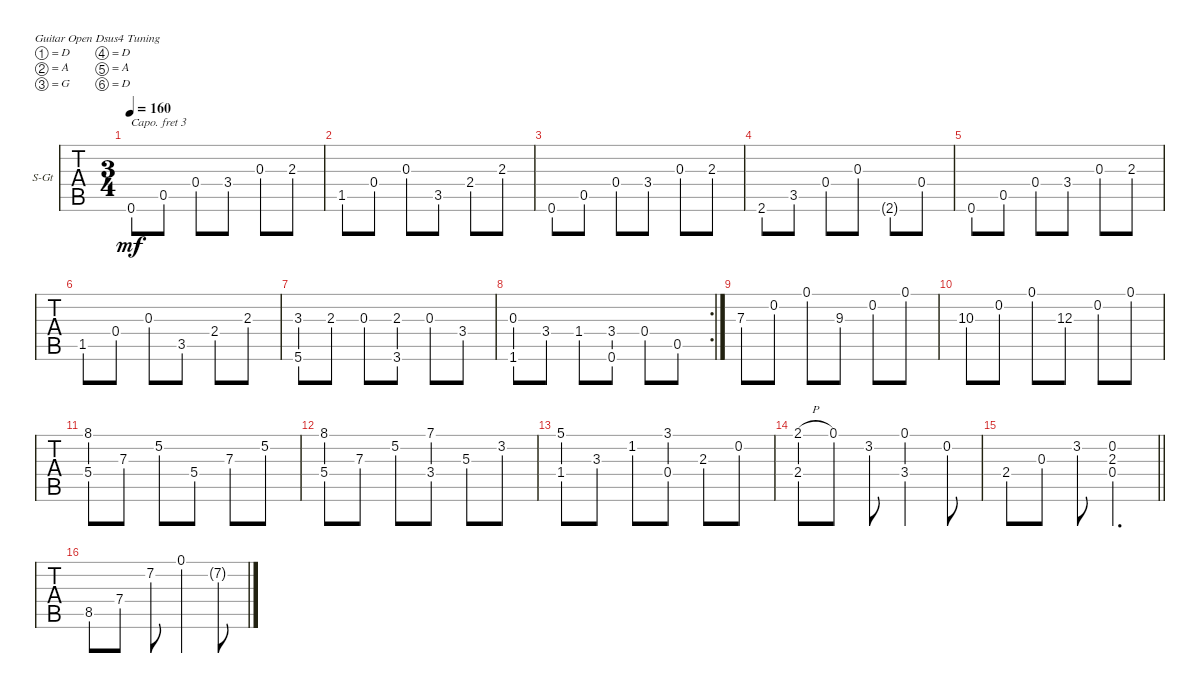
\defaultSystemsLayout 4
\bracketExtendMode groupsimilarinstruments
\firstSystemTrackNameOrientation horizontal
\otherSystemsTrackNameOrientation horizontal
\track ("Steel Guitar" "S-Gt") {instrument acousticguitarsteel}
\staff {tabs}
\capo 3
\tuning (D4 A3 G3 D3 A2 D2)
\ts (3 4)
\tempo 160
\clef g2
\ks c
0.6.8{dy mf instrument acousticguitarsteel} 0.5.8 0.4.8 3.4.8 0.3.8 2.3.8 |
1.5.8 0.4.8 0.3.8 3.5.8 2.4.8 2.3.8 |
0.6.8 0.5.8 0.4.8 3.4.8 0.3.8 2.3.8 |
2.6.8 3.5.8 0.4.8 0.3.8 2.6{g}.8 0.4.8 |
0.6.8 0.5.8 0.4.8 3.4.8 0.3.8 2.3.8 |
1.5.8 0.4.8 0.3.8 3.5.8 2.4.8 2.3.8 |
(5.6 3.3).8 2.3.8 0.3.8 (3.6 2.3).8 0.3.8 3.4.8 |
\rc 2
(1.6 0.3).8 3.4.8 1.4.8 (0.6 3.4).8 0.4.8 0.5.8 |
7.3.8 0.2.8 0.1.8 9.3.8 0.2.8 0.1.8 |
10.3.8 0.2.8 0.1.8 12.3.8 0.2.8 0.1.8 |
(8.1 5.4).8 7.3.8 5.2.8 5.4.8 7.3.8 5.2.8 |
(8.1 5.4).8 7.3.8 5.2.8 (3.4 7.1).8 5.3.8 3.2.8 |
(5.1 1.4).8 3.3.8 1.2.8 (3.1 0.4).8 2.3.8 0.2.8 |
(2.1{h} 2.4).8 0.1.8 3.2.8 (0.1 3.4).4 0.2.8 |
\barLineRight lightlight
2.4.8 0.3.8 3.2.8 (0.4 0.2 2.3).4{d} |
8.5.8 7.4.8 7.2.8 0.1.4 7.2{g}.8
